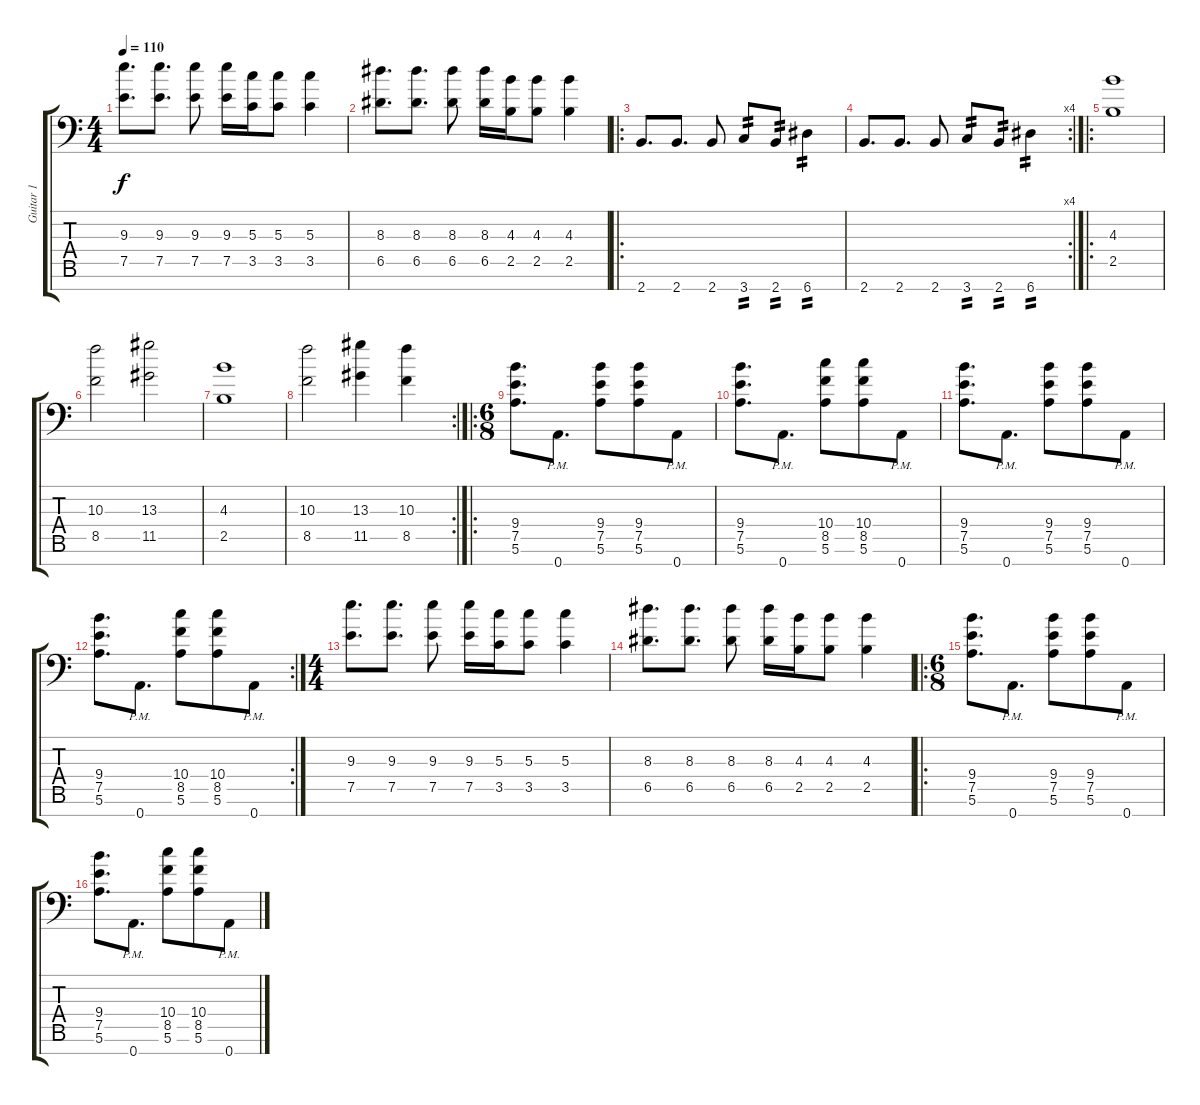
\track ("Guitar 1" "Guitar 1") {instrument distortionguitar}
\staff {score tabs}
\tuning (E4 B3 G3 D3 A2 E2 A1) {hide}
\ts (4 4)
\tempo 110
\clef f4
\ks c
(9.3 7.5).8{d dy f} (9.3 7.5).8{d} (9.3 7.5).8 (9.3 7.5).16 (5.3 3.5).16 (5.3 3.5).8 (5.3 3.5).4 |
(8.3 6.5).8{d} (8.3 6.5).8{d} (8.3 6.5).8 (8.3 6.5).16 (4.3 2.5).16 (4.3 2.5).8 (4.3 2.5).4 |
\ro
2.7.8{d} 2.7.8{d} 2.7.8 3.7.8{tp 2} 2.7.8{tp 2} 6.7.4{tp 2} |
\rc 4
2.7.8{d} 2.7.8{d} 2.7.8 3.7.8{tp 2} 2.7.8{tp 2} 6.7.4{tp 2} |
\ro
(4.3 2.5).1 |
(10.3 8.5).2 (13.3 11.5).2 |
(4.3 2.5).1 |
\rc 2
(10.3 8.5).2 (13.3 11.5).4 (10.3 8.5).4 |
\ro
\ts (6 8)
(9.4 7.5 5.6).8{d} 0.7{pm}.8{d} (9.4 7.5 5.6).8 (9.4 7.5 5.6).8 0.7{pm}.8 |
(9.4 7.5 5.6).8{d} 0.7{pm}.8{d} (10.4 8.5 5.6).8 (10.4 8.5 5.6).8 0.7{pm}.8 |
(9.4 7.5 5.6).8{d} 0.7{pm}.8{d} (9.4 7.5 5.6).8 (9.4 7.5 5.6).8 0.7{pm}.8 |
\rc 2
(9.4 7.5 5.6).8{d} 0.7{pm}.8{d} (10.4 8.5 5.6).8 (10.4 8.5 5.6).8 0.7{pm}.8 |
\ts (4 4)
(9.3 7.5).8{d} (9.3 7.5).8{d} (9.3 7.5).8 (9.3 7.5).16 (5.3 3.5).16 (5.3 3.5).8 (5.3 3.5).4 |
(8.3 6.5).8{d} (8.3 6.5).8{d} (8.3 6.5).8 (8.3 6.5).16 (4.3 2.5).16 (4.3 2.5).8 (4.3 2.5).4 |
\ro
\ts (6 8)
(9.4 7.5 5.6).8{d} 0.7{pm}.8{d} (9.4 7.5 5.6).8 (9.4 7.5 5.6).8 0.7{pm}.8 |
(9.4 7.5 5.6).8{d} 0.7{pm}.8{d} (10.4 8.5 5.6).8 (10.4 8.5 5.6).8 0.7{pm}.8
